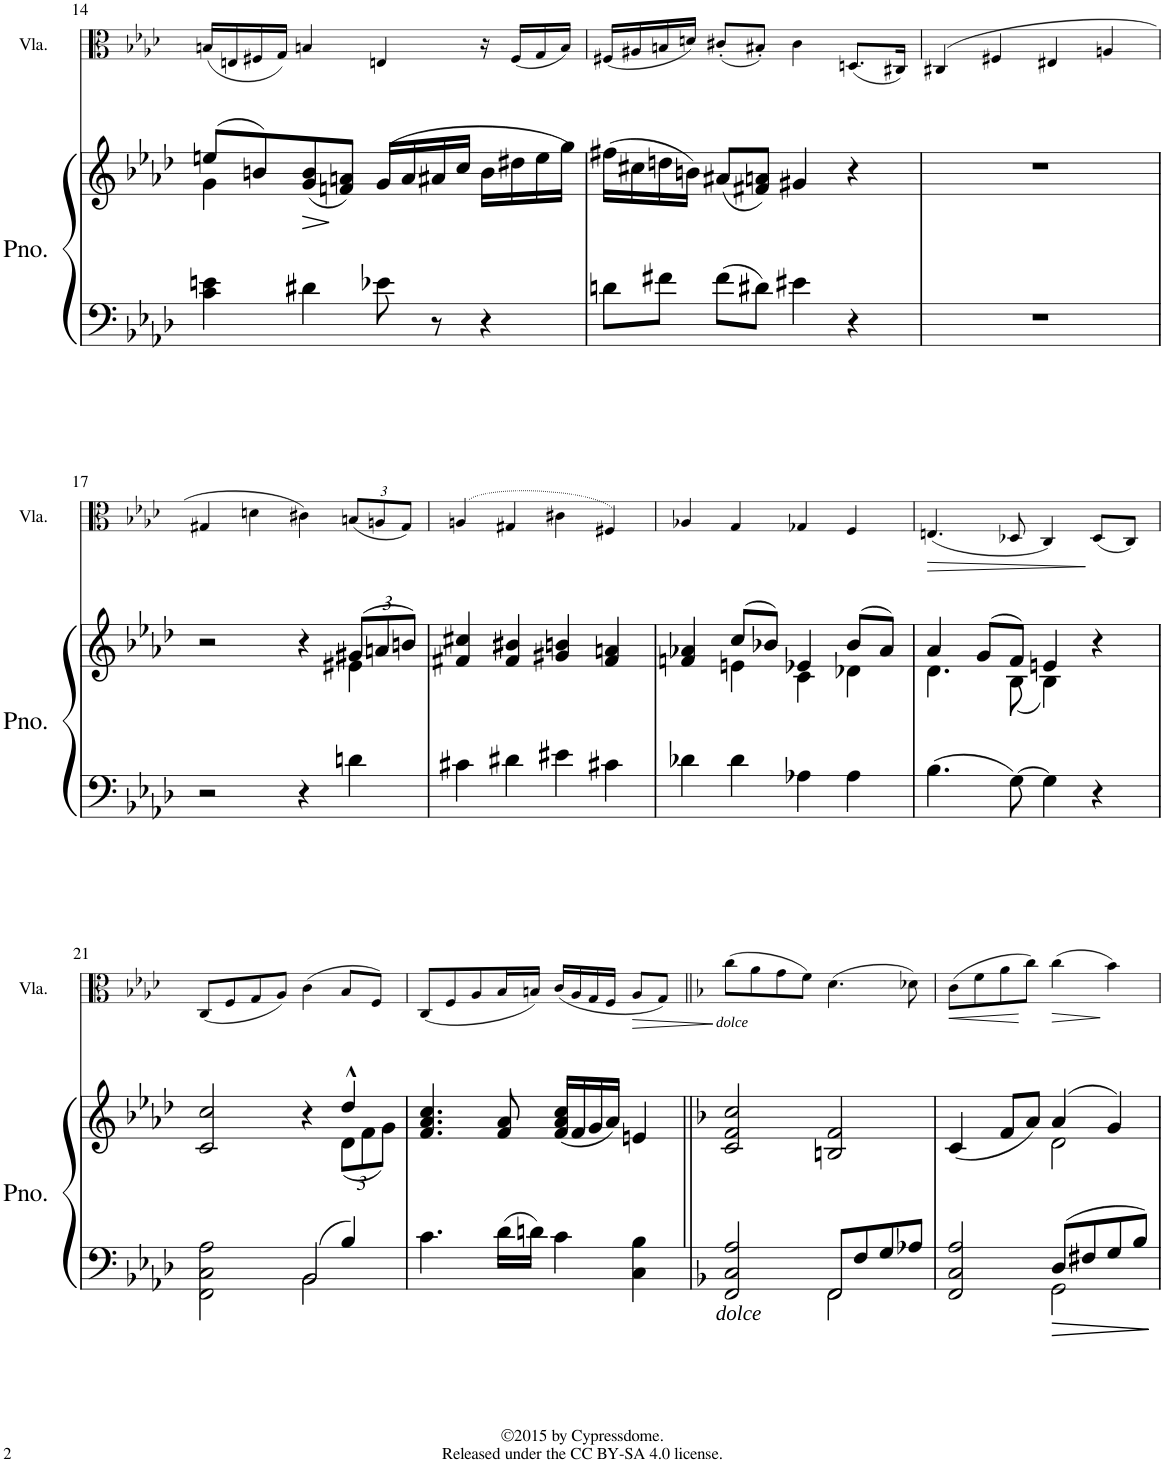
**kern	**kern	**dynam	**kern	**dynam
*part2	*part2	*part2	*part1	*part1
*staff3	*staff2	*staff2/3	*staff1	*staff1
*I"Piano	*	*	*I"Viola	*
*I'Pno.	*	*	*I'Vla.	*
!!LO:PB:g=z
*clefF4	*clefG2	*	*clefC3	*
*k[b-e-a-d-]	*k[b-e-a-d-]	*	*k[b-e-a-d-]	*
*M4/4	*M4/4	*	*M4/4	*
=14	=14	=14	=14	=14
*	*^	*	*	*
4c\ 4en\	(8een/L	4g\	.	(16Bn/LL	.
.	.	.	.	16En/	.
.	8bn/)	.	.	16F#X/	.
.	.	.	.	16G/JJ)	.
!	!	!	!LO:HP:b	!	!
4d#X\	(8g/ 8b/	4ryy	>	4Bn/	.
.	8fn/ 8an/J)	.	]	.	.
8e-X\	(16g/LL	2ryy	.	4En/	.
.	16a/	.	.	.	.
8r	16a#X/	.	.	.	.
.	16cc/JJ	.	.	.	.
4r	16b\LL	.	.	16r	.
.	16dd#X\	.	.	(16F#/LL	.
.	16ee\	.	.	16G/	.
.	16gg\JJ)	.	.	16B/JJ)	.
*	*v	*v	*	*	*
=15	=15	=15	=15	=15
8dn\L	(16ff#X\LL	.	(16F#X/LL	.
.	16cc#X\	.	16A#X/	.
8f#X\J	16ddn\	.	16Bn/	.
.	16bn\JJ)	.	16dn/JJ)	.
8f#\L	(8a#X/L	.	(8c#X'/L	.
8d#X\J	8f#X/ 8an/J)	.	8B#X'/J)	.
4e#X\	4g#X/	.	4c#\	.
4r	4r	.	(8.Dn/L	.
.	.	.	16C#X/Jk)	.
=16	=16	=16	=16	=16
1r	1r	.	(4C#X/	.
.	.	.	4F#X/	.
.	.	.	4E#X/	.
.	.	.	4An/	.
!!LO:LB:g=z
=17	=17	=17	=17	=17
*	*^	*	*	*
2r	2r	2ryy	.	4G#X/	.
.	.	.	.	4dn\	.
4r	4r	4ryy	.	4c#X\)	.
*	*Xbrackettup	*	*	*Xbrackettup	*
4dn\	(12g#X/L	4e#X\	.	(12Bn/L	.
.	12an/	.	.	12An/	.
.	12bn/J)	.	.	12G#/J)	.
*	*v	*v	*	*	*
=18	=18	=18	=18	=18
4c#X\	4f#X/ 4cc#X/	.	(4An/	.
4d#X\	4f#/ 4b#X/	.	4G#X/	.
4e#X\	4g#X/ 4bn/	.	4c#X\	.
4c#X\	4f#/ 4an/	.	4F#X/)	.
=19	=19	=19	=19	=19
*	*^	*	*	*
4d-X\	4fn/ 4a-X/	4ryy	.	4A-X/	.
4d-\	(8cc/L	4en\	.	4G/	.
.	8b-X/J)	.	.	.	.
4A-X\	4e-X/	4c\	.	4G-X/	.
4A-\	(8b-/L	4d-X\	.	4F/	.
.	8a-/J)	.	.	.	.
=20	=20	=20	=20	=20	=20
!	!	!	!	!	!LO:HP:b
4.B-\	4a-/	4.d-\	.	(4.En/	>
.	(8g/L	.	.	.	.
[8G\	8f/J)	(8B-\	.	8D-X/	.
4G\]	4en/	4B-\)	.	4C/)	.
4r	4r	4ryy	.	(8D-/L	]
.	.	.	.	8C/J)	.
!!LO:LB:g=z
=21	=21	=21	=21	=21	=21
*^	*	*	*	*	*
2ryy	2FF\ 2C\ 2A-\	2c/ 2cc/	2ryy	.	(8C/L	.
.	.	.	.	.	8F/	.
.	.	.	.	.	8G/	.
.	.	.	.	.	8A-/J)	.
!LO:N:head=open	!	!	!	!	!	!
4BB-/	2BB-\	4r	4ryy	.	(4c\	.
4B-/	.	4dd-^^/	(12d-\L	.	8B-/L	.
.	.	.	12f\	.	.	.
.	.	.	.	.	8F/J)	.
.	.	.	12g\J)	.	.	.
*v	*v	*	*	*	*	*
*	*v	*v	*	*	*
=22	=22	=22	=22	=22
4.c\	4.f/ 4.a-/ 4.cc/	.	(8C/L	.
.	.	.	8F/	.
.	.	.	8A-/	.
16d-\LL	8f/ 8a-/	.	16B-/L	.
16dn\JJ	.	.	16Bn/JJ)	.
4c\	(16f/ 16a-/ 16cc/LL	.	(16c/LL	.
.	16f/	.	16A-/	.
.	16g/	.	16G/	.
.	16a-/JJ)	.	16F/JJ	.
!	!	!	!	!LO:HP:b
4C\ 4B-\	4en/	.	8A-/L	>
.	.	.	8G/J)	.
.	.	.	.	]
=23||	=23||	=23||	=23||	=23||
*k[b-]	*k[b-]	*	*k[b-]	*
*^	*	*	*	*
!	!	!	!LO:DY:b=2	!	!LO:DY:b
2FF/ 2C/ 2A/	2ryy	2c/ 2f/ 2cc/	other-dynamics	(8cc\L	other-dynamics
.	.	.	.	8a\	.
.	.	.	.	8g\	.
.	.	.	.	8f\J)	.
!LO:N:head=open	!	!	!	!	!
8FF/L	2FF\	2Bn/ 2f/	.	(4.d\	.
8F/	.	.	.	.	.
8G/	.	.	.	.	.
8A-X/J	.	.	.	8d-X\)	.
=24	=24	=24	=24	=24	=24
*	*	*^	*	*	*
!	!	!	!	!	!	!LO:HP:b
2FF/ 2C/ 2A/	2ryy	(4c/	2ryy	.	(8c\L	<
.	.	.	.	.	8f\	.
.	.	8f/L	.	.	8a\	.
.	.	8a/J)	.	.	8cc\J)	[
!	!	!	!	!	!	!LO:HP:b
8D/L	2GG\	(4a/	2d\	.	(4cc\	>
8F#X/	.	.	.	.	.	.
8G/	.	4g/)	.	.	4b-\)	]
8B-/J	.	.	.	.	.	.
*v	*v	*	*	*	*	*
*	*v	*v	*	*	*
=	=	=	=	=
*-	*-	*-	*-	*-
